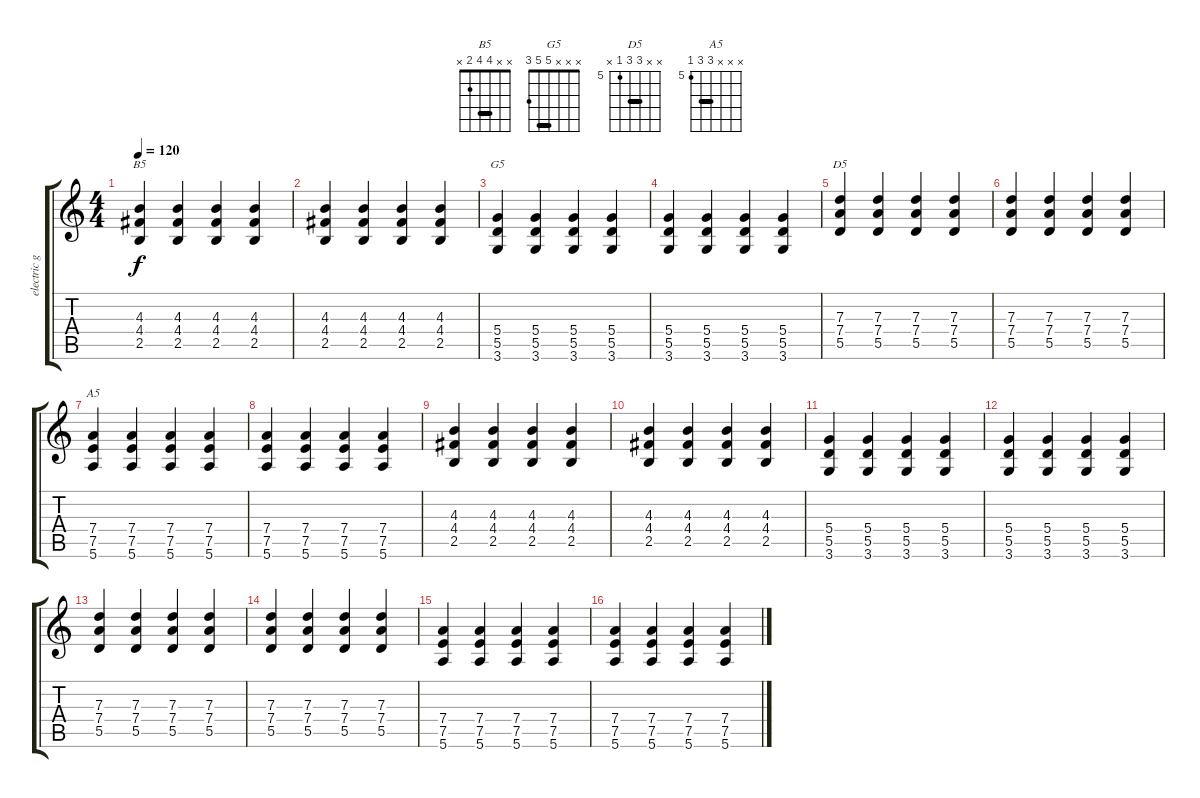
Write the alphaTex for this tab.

\track ("electric guitar 1" "electric g") {instrument electricguitarclean}
\staff {score tabs}
\tuning (E4 B3 G3 D3 A2 E2) {hide}
\chord ("B5" x x 4 4 2 x) {barre 4}
\chord ("G5" x x x 5 5 3) {barre 5}
\chord ("D5" x x 7 7 5 x) {firstfret 5 barre 7}
\chord ("A5" x x x 7 7 5) {firstfret 5 barre 7}
\ts (4 4)
\tempo 120
\clef g2
\ks c
(4.3 4.4 2.5).4{ch "B5" dy f} (4.3 4.4 2.5).4 (4.3 4.4 2.5).4 (4.3 4.4 2.5).4 |
(4.3 4.4 2.5).4 (4.3 4.4 2.5).4 (4.3 4.4 2.5).4 (4.3 4.4 2.5).4 |
(5.4 5.5 3.6).4{ch "G5"} (5.4 5.5 3.6).4 (5.4 5.5 3.6).4 (5.4 5.5 3.6).4 |
(5.4 5.5 3.6).4 (5.4 5.5 3.6).4 (5.4 5.5 3.6).4 (5.4 5.5 3.6).4 |
(7.3 7.4 5.5).4{ch "D5"} (7.3 7.4 5.5).4 (7.3 7.4 5.5).4 (7.3 7.4 5.5).4 |
(7.3 7.4 5.5).4 (7.3 7.4 5.5).4 (7.3 7.4 5.5).4 (7.3 7.4 5.5).4 |
(7.4 7.5 5.6).4{ch "A5"} (7.4 7.5 5.6).4 (7.4 7.5 5.6).4 (7.4 7.5 5.6).4 |
(7.4 7.5 5.6).4 (7.4 7.5 5.6).4 (7.4 7.5 5.6).4 (7.4 7.5 5.6).4 |
(4.3 4.4 2.5).4 (4.3 4.4 2.5).4 (4.3 4.4 2.5).4 (4.3 4.4 2.5).4 |
(4.3 4.4 2.5).4 (4.3 4.4 2.5).4 (4.3 4.4 2.5).4 (4.3 4.4 2.5).4 |
(5.4 5.5 3.6).4 (5.4 5.5 3.6).4 (5.4 5.5 3.6).4 (5.4 5.5 3.6).4 |
(5.4 5.5 3.6).4 (5.4 5.5 3.6).4 (5.4 5.5 3.6).4 (5.4 5.5 3.6).4 |
(7.3 7.4 5.5).4 (7.3 7.4 5.5).4 (7.3 7.4 5.5).4 (7.3 7.4 5.5).4 |
(7.3 7.4 5.5).4 (7.3 7.4 5.5).4 (7.3 7.4 5.5).4 (7.3 7.4 5.5).4 |
(7.4 7.5 5.6).4 (7.4 7.5 5.6).4 (7.4 7.5 5.6).4 (7.4 7.5 5.6).4 |
(7.4 7.5 5.6).4 (7.4 7.5 5.6).4 (7.4 7.5 5.6).4 (7.4 7.5 5.6).4
